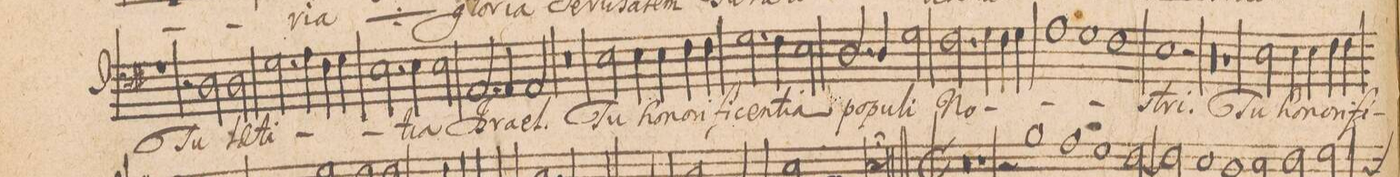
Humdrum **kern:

**kern	**text
*I"BASSVS.	*
*clefF4	*
*k[f#]	*
*met(c|)	*
*M3/2	*
2r	.
2D\	Tu
2D\	lae-
=68-	=68-
2.G\	-ti-
4A\	.
4F#\	.
4G\	.
=69-	=69-
2.E\	.
4E\	-ti-
2E\	-a
=70-	=70-
2.AA/	Is-
4AA/	-ra-
2AA/	-el
=71-	=71-
0.r	.
=72-	=72-
=73-	=73-
2E\	Tu
4E\	ho-
4E\	-no-
4F#\	-ri-
4F#\	-fi-
=74-	=74-
*-	*-
